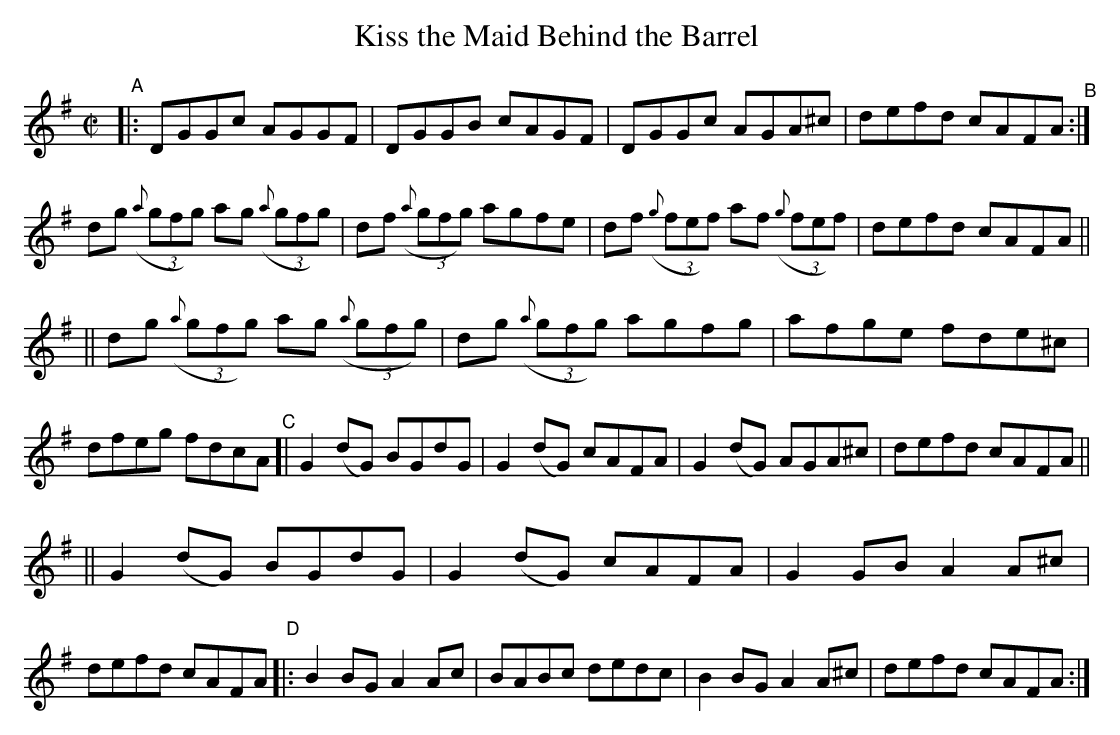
X:1
T: Kiss the Maid Behind the Barrel
M: C|
L: 1/8
K: G
"^A"|: DGGc AGGF | DGGB cAGF | DGGc AGA^c | defd cAFA "^B":|\
dg (3({a}gfg) ag (3({a}gfg) | df (3({a}gfg) agfe | df (3({g}fef) af (3({g}fef) | defd cAFA ||
|| dg (3({a}gfg) ag (3({a}gfg) | dg (3({a}gfg) agfg | afge fde^c | dfeg fdcA \
"^C"[| G2(dG) BGdG | G2(dG) cAFA | G2(dG) AGA^c | defd cAFA ||
|| G2(dG) BGdG | G2(dG) cAFA | G2GB A2A^c | defd cAFA \
"^D"|: B2BG A2Ac | BABc dedc | B2BG A2A^c | defd cAFA :|
